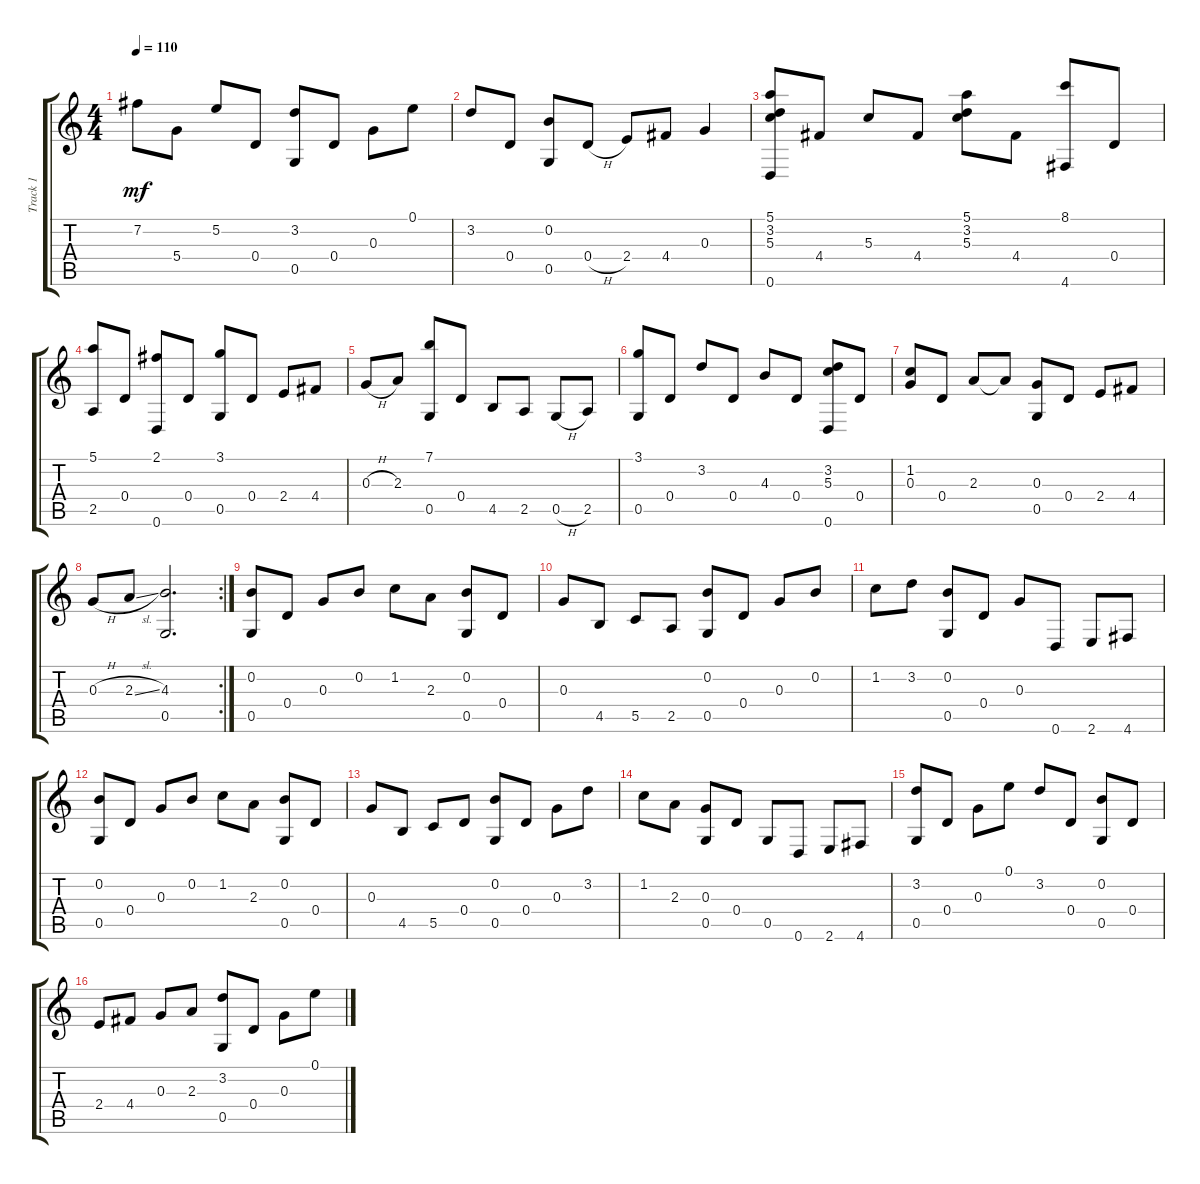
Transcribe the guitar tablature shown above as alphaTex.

\track ("Track 1" "Track 1") {instrument acousticguitarsteel}
\staff {score tabs}
\tuning (E4 B3 G3 D3 G2 D2) {hide}
\ts (4 4)
\tempo 110
\clef g2
\ks c
7.2.8{dy mf} 5.4.8 5.2.8 0.4.8 (3.2 0.5).8 0.4.8 0.3.8 0.1.8 |
3.2.8 0.4.8 (0.2 0.5).8 0.4{h}.8 2.4.8 4.4.8 0.3.4 |
(5.1 3.2 5.3 0.6).8 4.4.8 5.3.8 4.4.8 (5.1 3.2 5.3).8 4.4.8 (8.1 4.6).8 0.4.8 |
(5.1 2.5).8 0.4.8 (2.1 0.6).8 0.4.8 (3.1 0.5).8 0.4.8 2.4.8 4.4.8 |
0.3{h}.8 2.3.8 (7.1 0.5).8 0.4.8 4.5.8 2.5.8 0.5{h}.8 2.5.8 |
(3.1 0.5).8 0.4.8 3.2.8 0.4.8 4.3.8 0.4.8 (3.2 5.3 0.6).8 0.4.8 |
(1.2 0.3).8 0.4.8 2.3.8 2.3{t}.8 (0.3 0.5).8 0.4.8 2.4.8 4.4.8 |
\rc 2
0.3{h}.8 2.3{sl}.8 (4.3 0.5).2{d} |
(0.2 0.5).8 0.4.8 0.3.8 0.2.8 1.2.8 2.3.8 (0.2 0.5).8 0.4.8 |
0.3.8 4.5.8 5.5.8 2.5.8 (0.2 0.5).8 0.4.8 0.3.8 0.2.8 |
1.2.8 3.2.8 (0.2 0.5).8 0.4.8 0.3.8 0.6.8 2.6.8 4.6.8 |
(0.2 0.5).8 0.4.8 0.3.8 0.2.8 1.2.8 2.3.8 (0.2 0.5).8 0.4.8 |
0.3.8 4.5.8 5.5.8 0.4.8 (0.2 0.5).8 0.4.8 0.3.8 3.2.8 |
1.2.8 2.3.8 (0.3 0.5).8 0.4.8 0.5.8 0.6.8 2.6.8 4.6.8 |
(3.2 0.5).8 0.4.8 0.3.8 0.1.8 3.2.8 0.4.8 (0.2 0.5).8 0.4.8 |
2.4.8 4.4.8 0.3.8 2.3.8 (3.2 0.5).8 0.4.8 0.3.8 0.1.8
